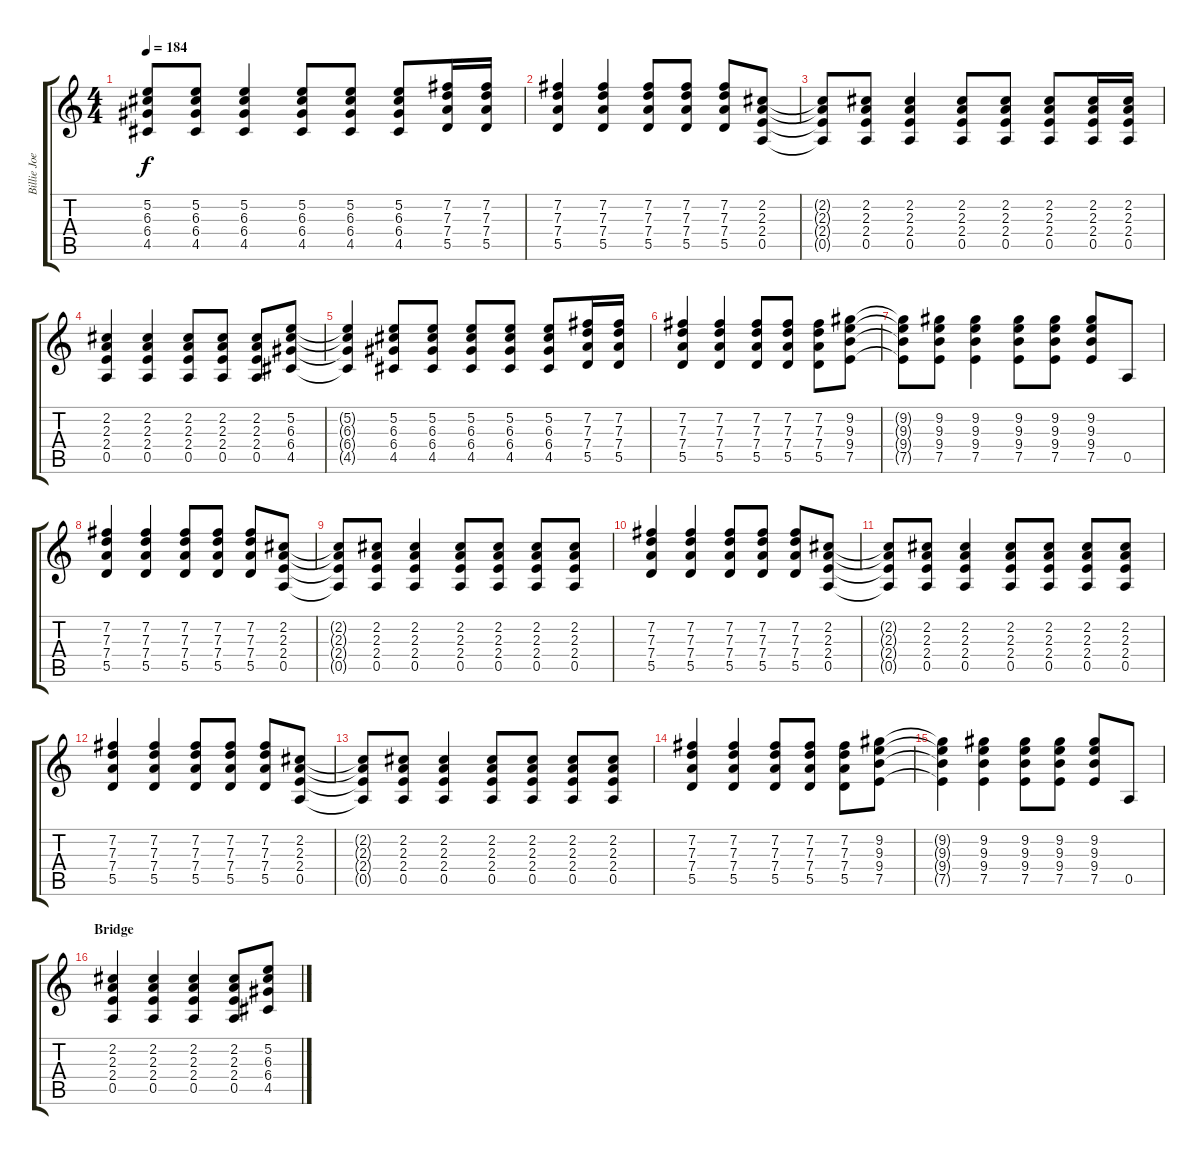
\track ("Billie Joe Armstrong (Guitar 1)" "Billie Joe") {instrument distortionguitar}
\staff {score tabs}
\tuning (E4 B3 G3 D3 A2 E2) {hide}
\ts (4 4)
\tempo 184
\clef g2
\ks c
(5.2{t} 6.3{t} 6.4{t} 4.5{t}).8{dy f} (5.2 6.3 6.4 4.5).8 (5.2 6.3 6.4 4.5).4 (5.2 6.3 6.4 4.5).8 (5.2 6.3 6.4 4.5).8 (5.2 6.3 6.4 4.5).8 (7.2 7.3 7.4 5.5).16 (7.2 7.3 7.4 5.5).16 |
(7.2 7.3 7.4 5.5).4 (7.2 7.3 7.4 5.5).4 (7.2 7.3 7.4 5.5).8 (7.2 7.3 7.4 5.5).8 (7.2 7.3 7.4 5.5).8 (2.2 2.3 2.4 0.5).8 |
(2.2{t} 2.3{t} 2.4{t} 0.5{t}).8 (2.2 2.3 2.4 0.5).8 (2.2 2.3 2.4 0.5).4 (2.2 2.3 2.4 0.5).8 (2.2 2.3 2.4 0.5).8 (2.2 2.3 2.4 0.5).8 (2.2 2.3 2.4 0.5).16 (2.2 2.3 2.4 0.5).16 |
(2.2 2.3 2.4 0.5).4 (2.2 2.3 2.4 0.5).4 (2.2 2.3 2.4 0.5).8 (2.2 2.3 2.4 0.5).8 (2.2 2.3 2.4 0.5).8 (5.2 6.3 6.4 4.5).8 |
(5.2{t} 6.3{t} 6.4{t} 4.5{t}).4 (5.2 6.3 6.4 4.5).8 (5.2 6.3 6.4 4.5).8 (5.2 6.3 6.4 4.5).8 (5.2 6.3 6.4 4.5).8 (5.2 6.3 6.4 4.5).8 (7.2 7.3 7.4 5.5).16 (7.2 7.3 7.4 5.5).16 |
(7.2 7.3 7.4 5.5).4 (7.2 7.3 7.4 5.5).4 (7.2 7.3 7.4 5.5).8 (7.2 7.3 7.4 5.5).8 (7.2 7.3 7.4 5.5).8 (9.2 9.3 9.4 7.5).8 |
(9.2{t} 9.3{t} 9.4{t} 7.5{t}).8 (9.2 9.3 9.4 7.5).8 (9.2 9.3 9.4 7.5).4 (9.2 9.3 9.4 7.5).8 (9.2 9.3 9.4 7.5).8 (9.2 9.3 9.4 7.5).8 0.5.8 |
(7.2 7.3 7.4 5.5).4 (7.2 7.3 7.4 5.5).4 (7.2 7.3 7.4 5.5).8 (7.2 7.3 7.4 5.5).8 (7.2 7.3 7.4 5.5).8 (2.2 2.3 2.4 0.5).8 |
(2.2{t} 2.3{t} 2.4{t} 0.5{t}).8 (2.2 2.3 2.4 0.5).8 (2.2 2.3 2.4 0.5).4 (2.2 2.3 2.4 0.5).8 (2.2 2.3 2.4 0.5).8 (2.2 2.3 2.4 0.5).8 (2.2 2.3 2.4 0.5).8 |
(7.2 7.3 7.4 5.5).4 (7.2 7.3 7.4 5.5).4 (7.2 7.3 7.4 5.5).8 (7.2 7.3 7.4 5.5).8 (7.2 7.3 7.4 5.5).8 (2.2 2.3 2.4 0.5).8 |
(2.2{t} 2.3{t} 2.4{t} 0.5{t}).8 (2.2 2.3 2.4 0.5).8 (2.2 2.3 2.4 0.5).4 (2.2 2.3 2.4 0.5).8 (2.2 2.3 2.4 0.5).8 (2.2 2.3 2.4 0.5).8 (2.2 2.3 2.4 0.5).8 |
(7.2 7.3 7.4 5.5).4 (7.2 7.3 7.4 5.5).4 (7.2 7.3 7.4 5.5).8 (7.2 7.3 7.4 5.5).8 (7.2 7.3 7.4 5.5).8 (2.2 2.3 2.4 0.5).8 |
(2.2{t} 2.3{t} 2.4{t} 0.5{t}).8 (2.2 2.3 2.4 0.5).8 (2.2 2.3 2.4 0.5).4 (2.2 2.3 2.4 0.5).8 (2.2 2.3 2.4 0.5).8 (2.2 2.3 2.4 0.5).8 (2.2 2.3 2.4 0.5).8 |
(7.2 7.3 7.4 5.5).4 (7.2 7.3 7.4 5.5).4 (7.2 7.3 7.4 5.5).8 (7.2 7.3 7.4 5.5).8 (7.2 7.3 7.4 5.5).8 (9.2 9.3 9.4 7.5).8 |
(9.2{t} 9.3{t} 9.4{t} 7.5{t}).4 (9.2 9.3 9.4 7.5).4 (9.2 9.3 9.4 7.5).8 (9.2 9.3 9.4 7.5).8 (9.2 9.3 9.4 7.5).8 0.5.8 |
\section ("" "Bridge")
(2.2 2.3 2.4 0.5).4 (2.2 2.3 2.4 0.5).4 (2.2 2.3 2.4 0.5).4 (2.2 2.3 2.4 0.5).8 (5.2 6.3 6.4 4.5).8
